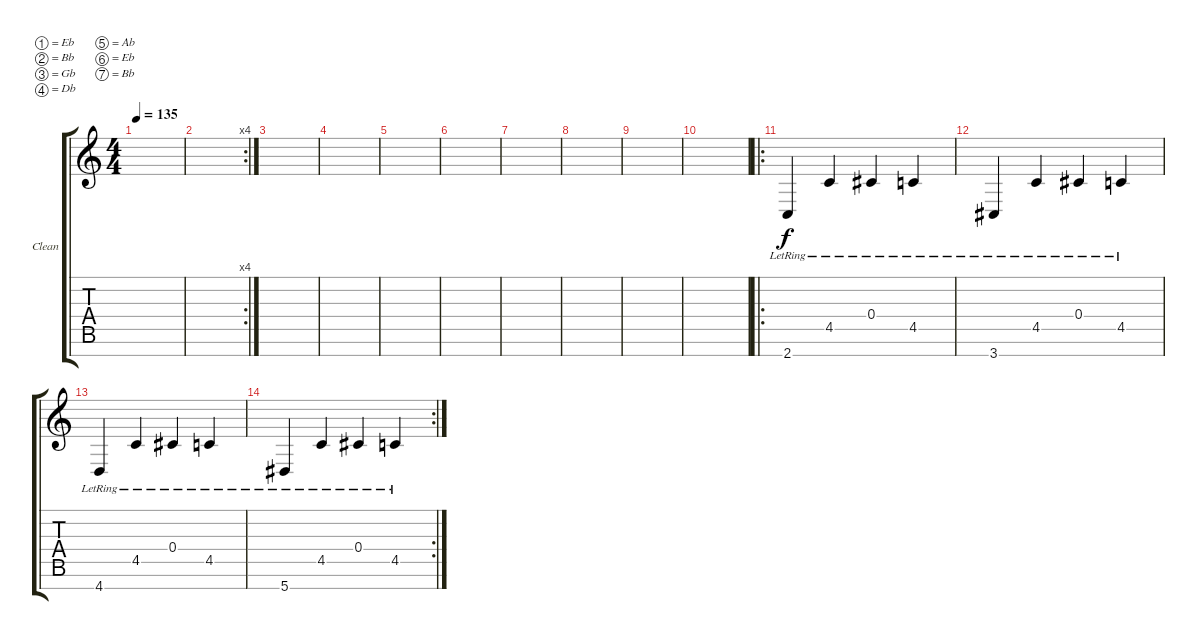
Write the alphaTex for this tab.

\defaultSystemsLayout 4
\bracketExtendMode groupsimilarinstruments
\firstSystemTrackNameOrientation horizontal
\otherSystemsTrackNameOrientation horizontal
\track ("Clean" "Clean") {instrument electricguitarclean}
\staff {score tabs}
\tuning (Eb4 Bb3 Gb3 Db3 Ab2 Eb2 Bb1)
\ts (4 4)
\tempo 135
\clef g2
\ks c
|
\rc 4
|
|
|
|
|
|
|
|
|
\ro
2.7{lr}.4 4.5{lr}.4 0.4{lr}.4 4.5{lr}.4 |
3.7{lr}.4 4.5{lr}.4 0.4{lr}.4 4.5{lr}.4 |
4.7{lr}.4 4.5{lr}.4 0.4{lr}.4 4.5{lr}.4 |
\rc 2
5.7{lr}.4 4.5{lr}.4 0.4{lr}.4 4.5{lr}.4
